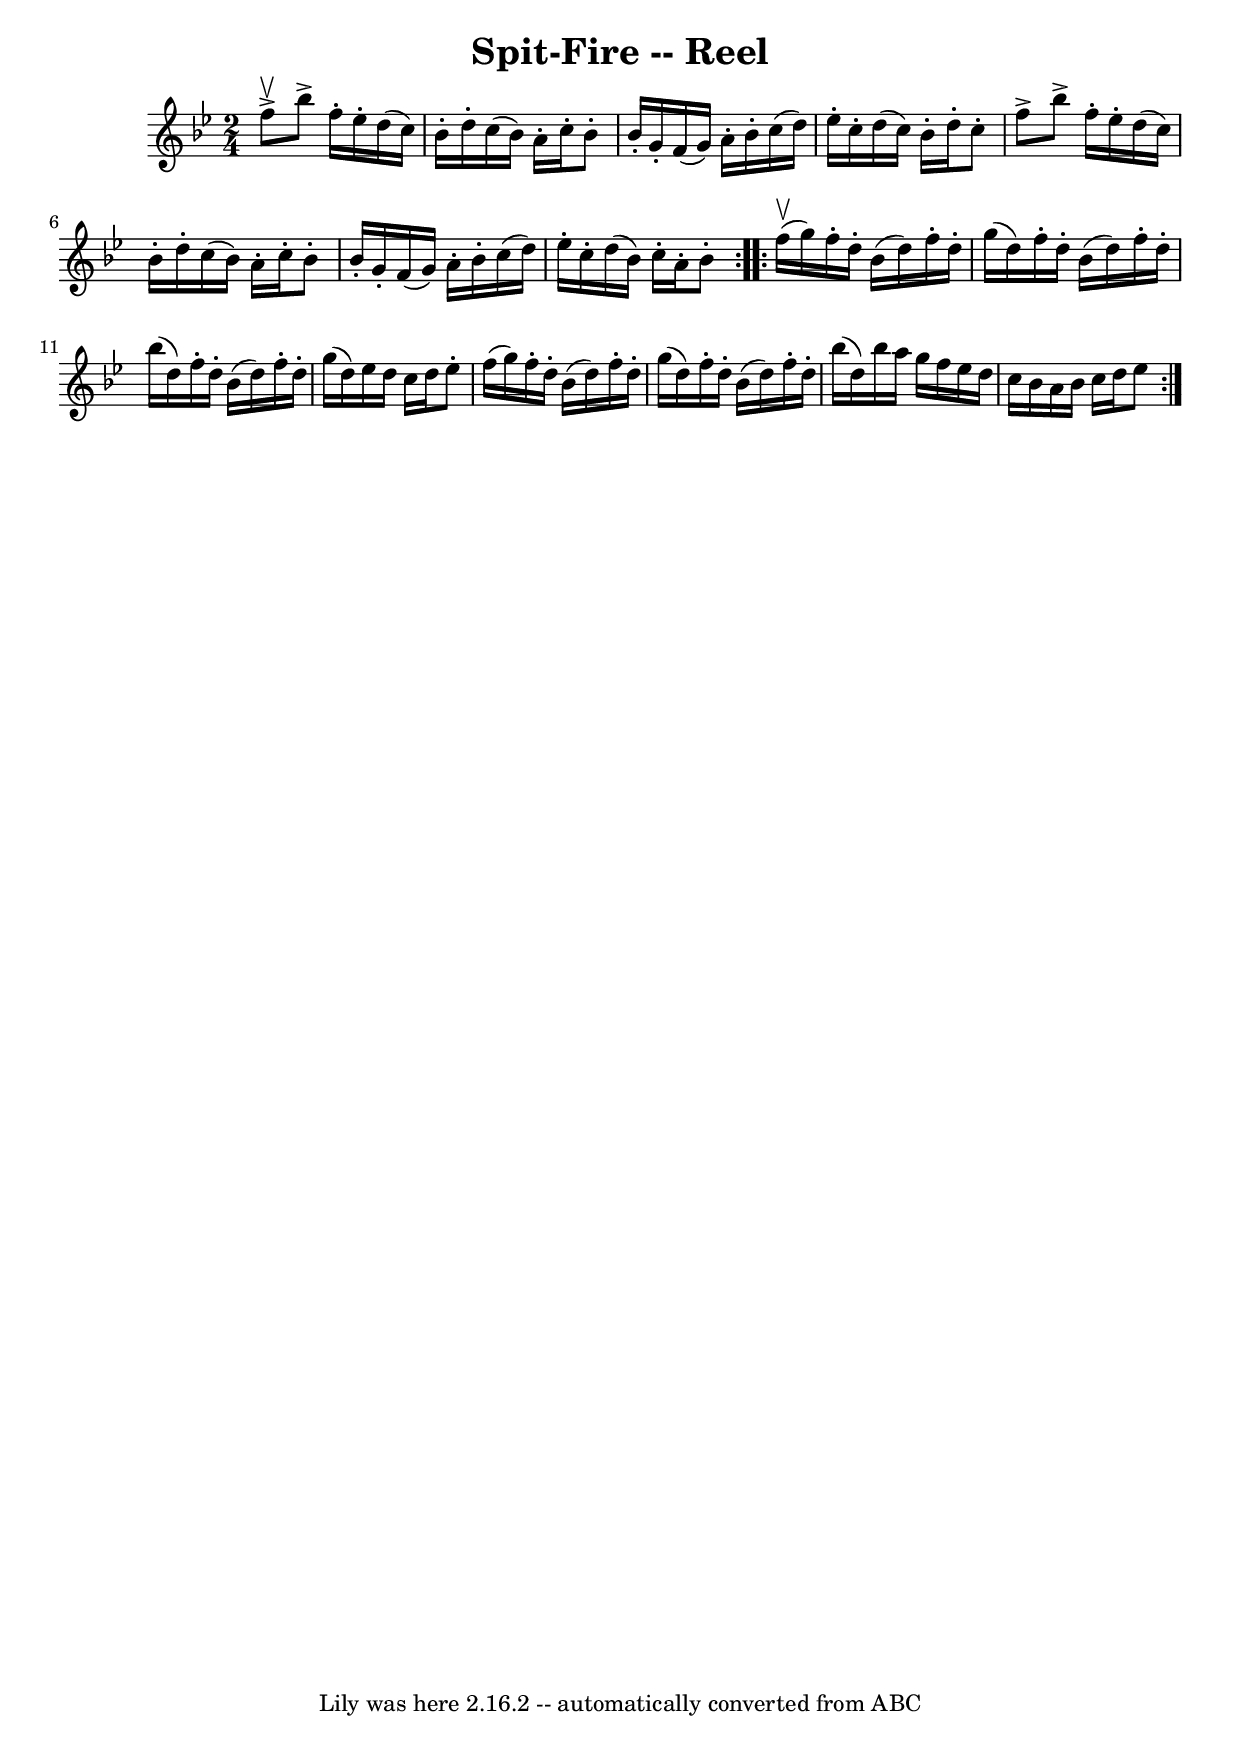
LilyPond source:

\version "2.7.40"
\include "Mammoth.ily"
\header {
	%% book = "Ryan's Mammoth Collection"
	crossRefNumber = "1"
	footnotes = "\\\\174"
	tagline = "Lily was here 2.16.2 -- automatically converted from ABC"
	title = "Spit-Fire -- Reel"
}
voicedefault =  {


\repeat volta 2 {
\time 2/4 \key bes \major f''8^\upbow^\accent |
 bes''8^\accent   
f''16 -. ees''16 -. d''16 (c''16) bes'16 -. d''16 -.   |
   
c''16 (bes'16) a'16 -. c''16 -. bes'8 -. bes'16 -. g'16 -.   
|
 f'16 (g'16) a'16 -. bes'16 -. c''16 (d''16)   
ees''16 -. c''16 -.   |
 d''16 (c''16) bes'16 -. d''16 -. 
 c''8 -. f''8^\accent   |
 bes''8^\accent f''16 -. ees''16 
-. d''16 (c''16) bes'16 -. d''16 -.   |
 c''16 (bes'16  
-) a'16 -. c''16 -. bes'8 -. bes'16 -. g'16 -.   |
 f'16 (
g'16) a'16 -. bes'16 -. c''16 (d''16) ees''16 -. c''16 -.   
|
 d''16 (bes'16) c''16 -. a'16 -. bes'8 -.   
} \repeat volta 2 { f''16^\upbow(g''16) |
 f''16 -.   
d''16 -. bes'16 (d''16) f''16 -. d''16 -. g''16 (d''16)   
|
 f''16 -. d''16 -. bes'16 (d''16) f''16 -. d''16 -.   
bes''16 (d''16)   |
 f''16 -. d''16 -. bes'16 (d''16)   
f''16 -. d''16 -. g''16 (d''16)   |
 ees''16 d''16    
c''16 d''16 ees''8 -. f''16 (g''16)   |
 f''16 -.   
d''16 -. bes'16 (d''16) f''16 -. d''16 -. g''16 (d''16)   
|
 f''16 -. d''16 -. bes'16 (d''16) f''16 -. d''16 -.   
bes''16 (d''16)   |
 bes''16 a''16 g''16 f''16    
ees''16 d''16 c''16 bes'16    |
 a'16 bes'16 c''16    
d''16 ees''8      }   
}

\score{
    <<

	\context Staff="default"
	{
	    \voicedefault 
	}

    >>
	\layout {
	}
	\midi {}
}
